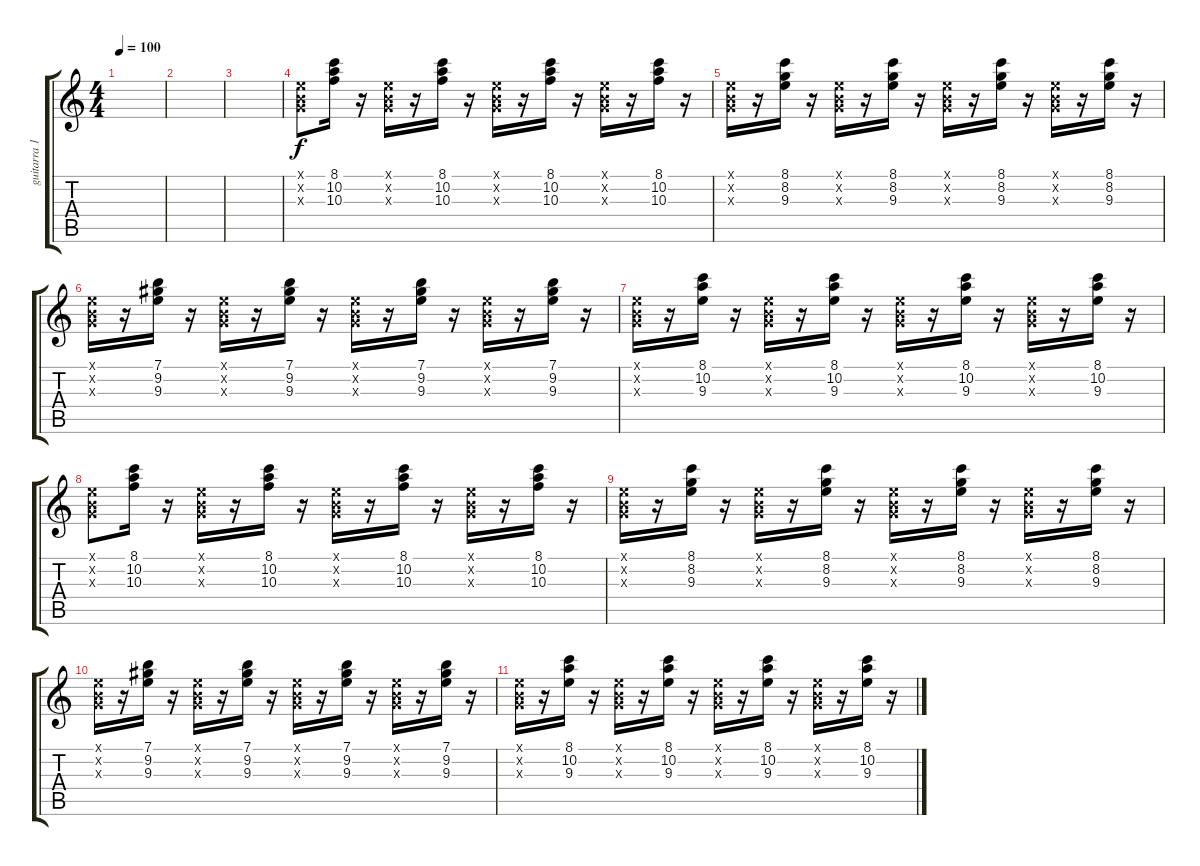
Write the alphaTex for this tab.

\track ("guitarra 1" "guitarra 1") {instrument electricguitarjazz}
\staff {score tabs}
\tuning (E4 B3 G3 D3 A2 E2) {hide}
\ts (4 4)
\tempo 100
\clef g2
\ks c
|
|
|
(0.1{x} 0.2{x} 0.3{x}).8 (8.1 10.2 10.3).16 r.16 (0.1{x} 0.2{x} 0.3{x}).16 r.16 (8.1 10.2 10.3).16 r.16 (0.1{x} 0.2{x} 0.3{x}).16 r.16 (8.1 10.2 10.3).16 r.16 (0.1{x} 0.2{x} 0.3{x}).16 r.16 (8.1 10.2 10.3).16 r.16 |
(0.1{x} 0.2{x} 0.3{x}).16 r.16 (8.1 8.2 9.3).16 r.16 (0.1{x} 0.2{x} 0.3{x}).16 r.16 (8.1 8.2 9.3).16 r.16 (0.1{x} 0.2{x} 0.3{x}).16 r.16 (8.1 8.2 9.3).16 r.16 (0.1{x} 0.2{x} 0.3{x}).16 r.16 (8.1 8.2 9.3).16 r.16 |
(0.1{x} 0.2{x} 0.3{x}).16 r.16 (7.1 9.2 9.3).16 r.16 (0.1{x} 0.2{x} 0.3{x}).16 r.16 (7.1 9.2 9.3).16 r.16 (0.1{x} 0.2{x} 0.3{x}).16 r.16 (7.1 9.2 9.3).16 r.16 (0.1{x} 0.2{x} 0.3{x}).16 r.16 (7.1 9.2 9.3).16 r.16 |
(0.1{x} 0.2{x} 0.3{x}).16 r.16 (8.1 10.2 9.3).16 r.16 (0.1{x} 0.2{x} 0.3{x}).16 r.16 (8.1 10.2 9.3).16 r.16 (0.1{x} 0.2{x} 0.3{x}).16 r.16 (8.1 10.2 9.3).16 r.16 (0.1{x} 0.2{x} 0.3{x}).16 r.16 (8.1 10.2 9.3).16 r.16 |
(0.1{x} 0.2{x} 0.3{x}).8 (8.1 10.2 10.3).16 r.16 (0.1{x} 0.2{x} 0.3{x}).16 r.16 (8.1 10.2 10.3).16 r.16 (0.1{x} 0.2{x} 0.3{x}).16 r.16 (8.1 10.2 10.3).16 r.16 (0.1{x} 0.2{x} 0.3{x}).16 r.16 (8.1 10.2 10.3).16 r.16 |
(0.1{x} 0.2{x} 0.3{x}).16 r.16 (8.1 8.2 9.3).16 r.16 (0.1{x} 0.2{x} 0.3{x}).16 r.16 (8.1 8.2 9.3).16 r.16 (0.1{x} 0.2{x} 0.3{x}).16 r.16 (8.1 8.2 9.3).16 r.16 (0.1{x} 0.2{x} 0.3{x}).16 r.16 (8.1 8.2 9.3).16 r.16 |
(0.1{x} 0.2{x} 0.3{x}).16 r.16 (7.1 9.2 9.3).16 r.16 (0.1{x} 0.2{x} 0.3{x}).16 r.16 (7.1 9.2 9.3).16 r.16 (0.1{x} 0.2{x} 0.3{x}).16 r.16 (7.1 9.2 9.3).16 r.16 (0.1{x} 0.2{x} 0.3{x}).16 r.16 (7.1 9.2 9.3).16 r.16 |
(0.1{x} 0.2{x} 0.3{x}).16 r.16 (8.1 10.2 9.3).16 r.16 (0.1{x} 0.2{x} 0.3{x}).16 r.16 (8.1 10.2 9.3).16 r.16 (0.1{x} 0.2{x} 0.3{x}).16 r.16 (8.1 10.2 9.3).16 r.16 (0.1{x} 0.2{x} 0.3{x}).16 r.16 (8.1 10.2 9.3).16 r.16
